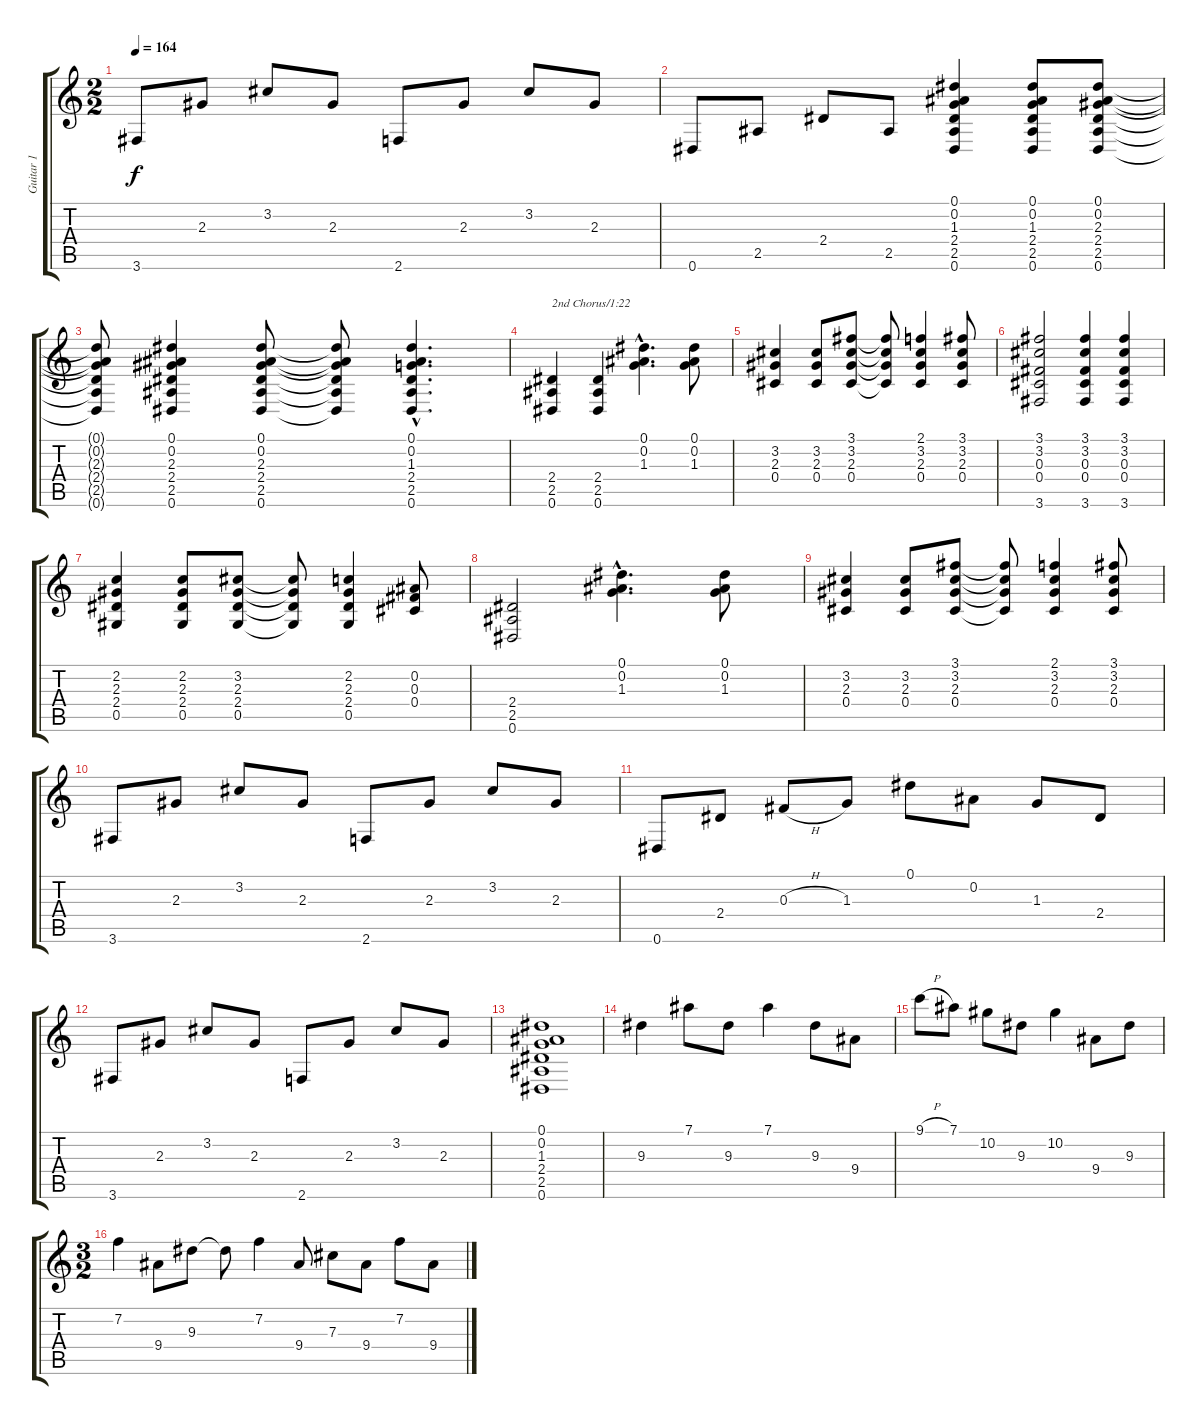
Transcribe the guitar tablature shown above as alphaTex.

\track ("Guitar 1" "Guitar 1") {instrument acousticguitarsteel}
\staff {score tabs}
\tuning (Eb4 Bb3 Gb3 Db3 Ab2 Eb2) {hide}
\ts (2 2)
\tempo 164
\clef g2
\ks c
3.6.8{dy f} 2.3.8 3.2.8 2.3.8 2.6.8 2.3.8 3.2.8 2.3.8 |
0.6.8 2.5.8 2.4.8 2.5.8 (0.1 0.2 1.3 2.4 2.5 0.6).4 (0.1 0.2 1.3 2.4 2.5 0.6).8 (0.1 0.2 2.3 2.4 2.5 0.6).8 |
(0.1{t} 0.2{t} 2.3{t} 2.4{t} 2.5{t} 0.6{t}).8 (0.1 0.2 2.3 2.4 2.5 0.6).4 (0.1 0.2 2.3 2.4 2.5 0.6).8 (0.1{t} 0.2{t} 2.3{t} 2.4{t} 2.5{t} 0.6{t}).8 (0.1{hac} 0.2{hac} 1.3{hac} 2.4{hac} 2.5{hac} 0.6{hac}).4{d} |
(2.4 2.5 0.6).4{txt "2nd Chorus/1:22"} (2.4 2.5 0.6).4 (0.1{hac} 0.2{hac} 1.3{hac}).4{d} (0.1 0.2 1.3).8 |
(3.2 2.3 0.4).4 (3.2 2.3 0.4).8 (3.1 3.2 2.3 0.4).8 (3.1{t} 3.2{t} 2.3{t} 0.4{t}).8 (2.1 3.2 2.3 0.4).4 (3.1 3.2 2.3 0.4).8 |
(3.1 3.2 0.3 0.4 3.6).2 (3.1 3.2 0.3 0.4 3.6).4 (3.1 3.2 0.3 0.4 3.6).4 |
(2.2 2.3 2.4 0.5).4 (2.2 2.3 2.4 0.5).8 (3.2 2.3 2.4 0.5).8 (3.2{t} 2.3{t} 2.4{t} 0.5{t}).8 (2.2 2.3 2.4 0.5).4 (0.2 0.3 0.4).8 |
(2.4 2.5 0.6).2 (0.1{hac} 0.2{hac} 1.3{hac}).4{d} (0.1 0.2 1.3).8 |
(3.2 2.3 0.4).4 (3.2 2.3 0.4).8 (3.1 3.2 2.3 0.4).8 (3.1{t} 3.2{t} 2.3{t} 0.4{t}).8 (2.1 3.2 2.3 0.4).4 (3.1 3.2 2.3 0.4).8 |
3.6.8 2.3.8 3.2.8 2.3.8 2.6.8 2.3.8 3.2.8 2.3.8 |
0.6.8 2.4.8 0.3{h}.8 1.3.8 0.1.8 0.2.8 1.3.8 2.4.8 |
3.6.8 2.3.8 3.2.8 2.3.8 2.6.8 2.3.8 3.2.8 2.3.8 |
(0.1 0.2 1.3 2.4 2.5 0.6).1 |
9.3.4 7.1.8 9.3.8 7.1.4 9.3.8 9.4.8 |
9.1{h}.8 7.1.8 10.2.8 9.3.8 10.2.4 9.4.8 9.3.8 |
\ts (3 2)
7.2.4 9.4.8 9.3.8 9.3{t}.8 7.2.4 9.4.8 7.3.8 9.4.8 7.2.8 9.4.8
